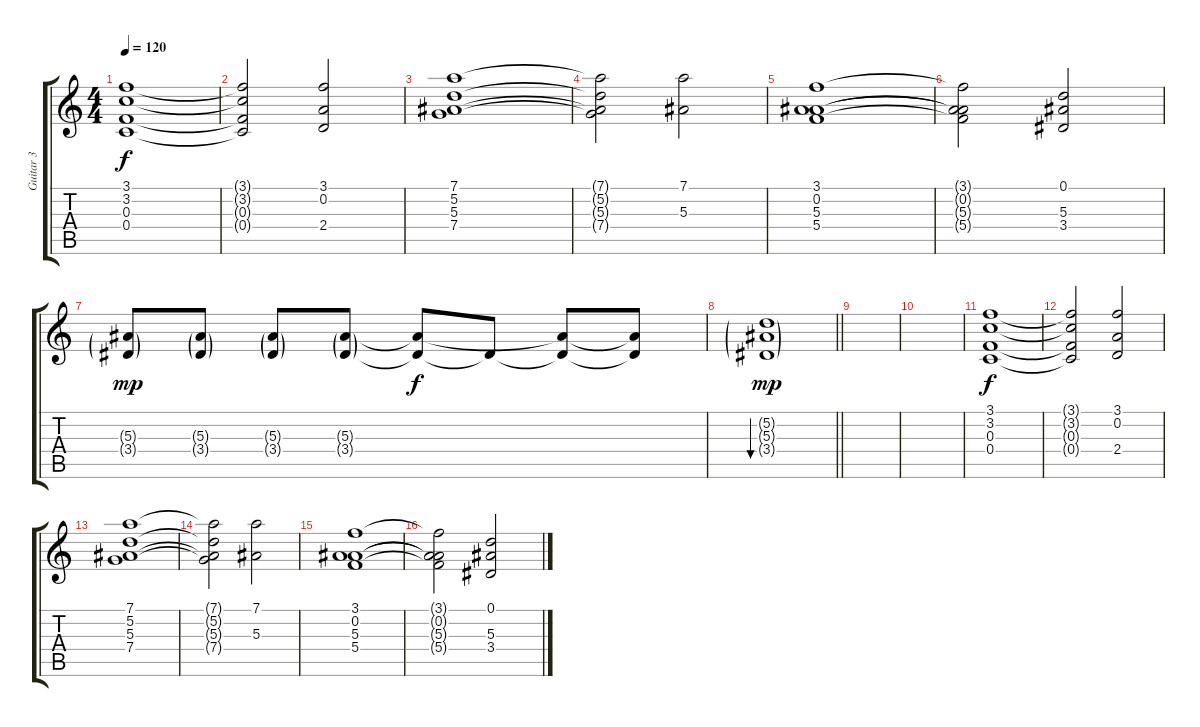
\track ("Guitar 3" "Guitar 3") {instrument acousticguitarsteel}
\staff {score tabs}
\tuning (D4 A3 F3 C3 G2 C2) {hide}
\ts (4 4)
\tempo 120
\clef g2
\ks c
(3.1 3.2 0.3 0.4).1{dy f} |
(3.1{t} 3.2{t} 0.3{t} 0.4{t}).2 (3.1 0.2 2.4).2 |
(7.1 5.2 5.3 7.4).1 |
(7.1{t} 5.2{t} 5.3{t} 7.4{t}).2 (7.1 5.3).2 |
(3.1 0.2 5.3 5.4).1 |
(3.1{t} 0.2{t} 5.3{t} 5.4{t}).2 (0.1 5.3 3.4).2 |
(5.3{g} 3.4{g}).8{dy mp} (5.3{g} 3.4{g}).8 (5.3{g} 3.4{g}).8 (5.3{g} 3.4{g}).8 (5.3{t} 3.4{t}).8{dy f} 3.4{t}.8 (5.3{t} 3.4{t}).8 (5.3{t} 3.4{t}).8 |
\barLineRight lightlight
(5.2{g} 5.3{g} 3.4{g}).1{bu 480 dy mp} |
|
|
(3.1 3.2 0.3 0.4).1{dy f} |
(3.1{t} 3.2{t} 0.3{t} 0.4{t}).2 (3.1 0.2 2.4).2 |
(7.1 5.2 5.3 7.4).1 |
(7.1{t} 5.2{t} 5.3{t} 7.4{t}).2 (7.1 5.3).2 |
(3.1 0.2 5.3 5.4).1 |
(3.1{t} 0.2{t} 5.3{t} 5.4{t}).2 (0.1 5.3 3.4).2
